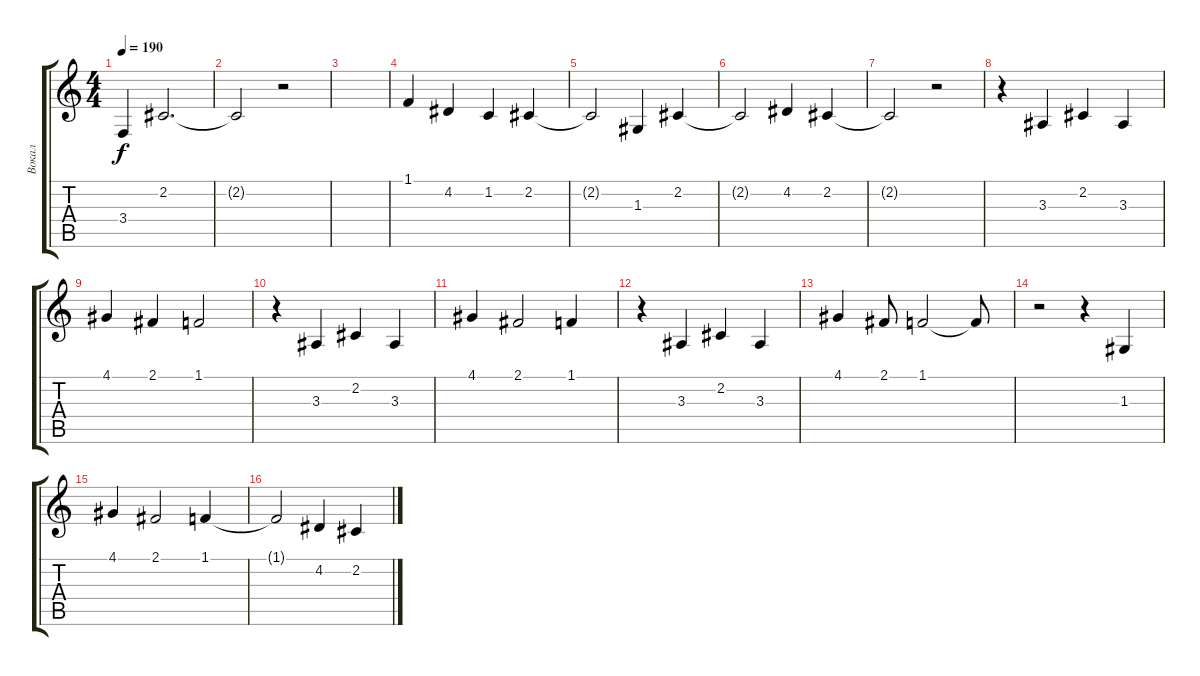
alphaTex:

\track ("Вокал" "Вокал") {instrument lead2sawtooth}
\staff {score tabs}
\tuning (E4 B3 G3 D3 A2 E2) {hide}
\ts (4 4)
\tempo 190
\clef g2
\ks c
3.4{t}.4{dy f} 2.2.2{d} |
2.2{t}.2 r.2 |
|
1.1.4 4.2.4 1.2.4 2.2.4 |
2.2{t}.2 1.3.4 2.2.4 |
2.2{t}.2 4.2.4 2.2.4 |
2.2{t}.2 r.2 |
r.4 3.3.4 2.2.4 3.3.4 |
4.1.4 2.1.4 1.1.2 |
r.4 3.3.4 2.2.4 3.3.4 |
4.1.4 2.1.2 1.1.4 |
r.4 3.3.4 2.2.4 3.3.4 |
4.1.4 2.1.8 1.1.2 1.1{t}.8 |
r.2 r.4 1.3.4 |
4.1.4 2.1.2 1.1.4 |
1.1{t}.2 4.2.4 2.2.4
